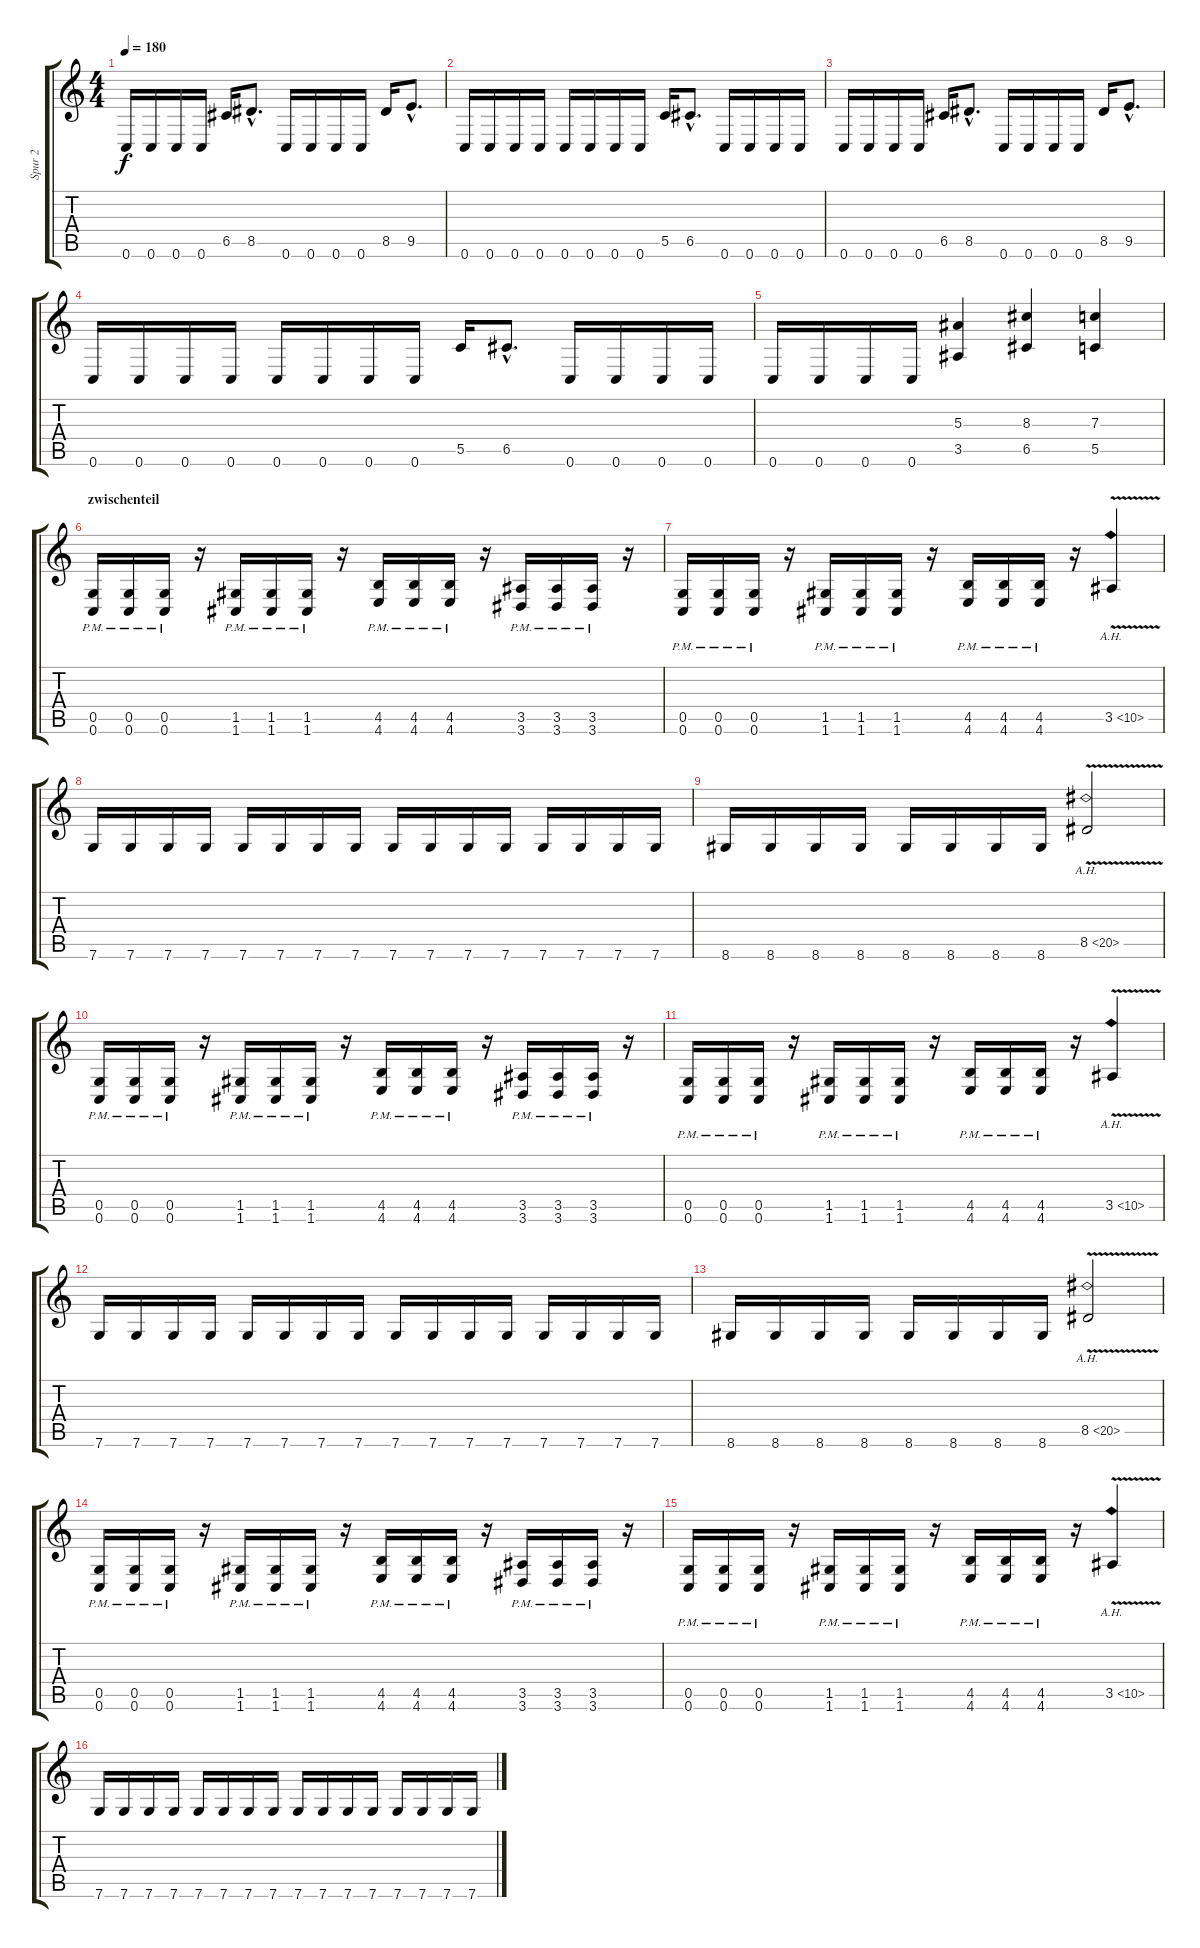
\track ("Spur 2" "Spur 2") {instrument distortionguitar}
\staff {score tabs}
\tuning (D4 A3 F3 C3 G2 C2) {hide}
\ts (4 4)
\tempo 180
\clef g2
\ks c
0.6.16{dy f} 0.6.16 0.6.16 0.6.16 6.5.16 8.5{hac}.8{d} 0.6.16 0.6.16 0.6.16 0.6.16 8.5.16 9.5{hac}.8{d} |
0.6.16 0.6.16 0.6.16 0.6.16 0.6.16 0.6.16 0.6.16 0.6.16 5.5.16 6.5{hac}.8{d} 0.6.16 0.6.16 0.6.16 0.6.16 |
0.6.16 0.6.16 0.6.16 0.6.16 6.5.16 8.5{hac}.8{d} 0.6.16 0.6.16 0.6.16 0.6.16 8.5.16 9.5{hac}.8{d} |
0.6.16 0.6.16 0.6.16 0.6.16 0.6.16 0.6.16 0.6.16 0.6.16 5.5.16 6.5{hac}.8{d} 0.6.16 0.6.16 0.6.16 0.6.16 |
0.6.16 0.6.16 0.6.16 0.6.16 (5.3 3.5).4 (8.3 6.5).4 (7.3 5.5).4 |
\section ("" "zwischenteil")
(0.5{pm} 0.6{pm}).16 (0.5{pm} 0.6{pm}).16 (0.5{pm} 0.6{pm}).16 r.16 (1.5{pm} 1.6{pm}).16 (1.5{pm} 1.6{pm}).16 (1.5{pm} 1.6{pm}).16 r.16 (4.5{pm} 4.6{pm}).16 (4.5{pm} 4.6{pm}).16 (4.5{pm} 4.6{pm}).16 r.16 (3.5{pm} 3.6{pm}).16 (3.5{pm} 3.6).16 (3.5{pm} 3.6{pm}).16 r.16 |
(0.5{pm} 0.6{pm}).16 (0.5{pm} 0.6{pm}).16 (0.5{pm} 0.6{pm}).16 r.16 (1.5{pm} 1.6{pm}).16 (1.5{pm} 1.6{pm}).16 (1.5{pm} 1.6{pm}).16 r.16 (4.5{pm} 4.6{pm}).16 (4.5{pm} 4.6{pm}).16 (4.5{pm} 4.6{pm}).16 r.16 3.5{ah 7 v}.4 |
\section ("" "")
7.6.16 7.6.16 7.6.16 7.6.16 7.6.16 7.6.16 7.6.16 7.6.16 7.6.16 7.6.16 7.6.16 7.6.16 7.6.16 7.6.16 7.6.16 7.6.16 |
8.6.16 8.6.16 8.6.16 8.6.16 8.6.16 8.6.16 8.6.16 8.6.16 8.5{ah 12 v}.2 |
(0.5{pm} 0.6{pm}).16 (0.5{pm} 0.6{pm}).16 (0.5{pm} 0.6{pm}).16 r.16 (1.5{pm} 1.6{pm}).16 (1.5{pm} 1.6{pm}).16 (1.5{pm} 1.6{pm}).16 r.16 (4.5{pm} 4.6{pm}).16 (4.5{pm} 4.6{pm}).16 (4.5{pm} 4.6{pm}).16 r.16 (3.5{pm} 3.6{pm}).16 (3.5{pm} 3.6).16 (3.5{pm} 3.6{pm}).16 r.16 |
(0.5{pm} 0.6{pm}).16 (0.5{pm} 0.6{pm}).16 (0.5{pm} 0.6{pm}).16 r.16 (1.5{pm} 1.6{pm}).16 (1.5{pm} 1.6{pm}).16 (1.5{pm} 1.6{pm}).16 r.16 (4.5{pm} 4.6{pm}).16 (4.5{pm} 4.6{pm}).16 (4.5{pm} 4.6{pm}).16 r.16 3.5{ah 7 v}.4 |
7.6.16 7.6.16 7.6.16 7.6.16 7.6.16 7.6.16 7.6.16 7.6.16 7.6.16 7.6.16 7.6.16 7.6.16 7.6.16 7.6.16 7.6.16 7.6.16 |
8.6.16 8.6.16 8.6.16 8.6.16 8.6.16 8.6.16 8.6.16 8.6.16 8.5{ah 12 v}.2 |
(0.5{pm} 0.6{pm}).16 (0.5{pm} 0.6{pm}).16 (0.5{pm} 0.6{pm}).16 r.16 (1.5{pm} 1.6{pm}).16 (1.5{pm} 1.6{pm}).16 (1.5{pm} 1.6{pm}).16 r.16 (4.5{pm} 4.6{pm}).16 (4.5{pm} 4.6{pm}).16 (4.5{pm} 4.6{pm}).16 r.16 (3.5{pm} 3.6{pm}).16 (3.5{pm} 3.6).16 (3.5{pm} 3.6{pm}).16 r.16 |
(0.5{pm} 0.6{pm}).16 (0.5{pm} 0.6{pm}).16 (0.5{pm} 0.6{pm}).16 r.16 (1.5{pm} 1.6{pm}).16 (1.5{pm} 1.6{pm}).16 (1.5{pm} 1.6{pm}).16 r.16 (4.5{pm} 4.6{pm}).16 (4.5{pm} 4.6{pm}).16 (4.5{pm} 4.6{pm}).16 r.16 3.5{ah 7 v}.4 |
7.6.16 7.6.16 7.6.16 7.6.16 7.6.16 7.6.16 7.6.16 7.6.16 7.6.16 7.6.16 7.6.16 7.6.16 7.6.16 7.6.16 7.6.16 7.6.16
